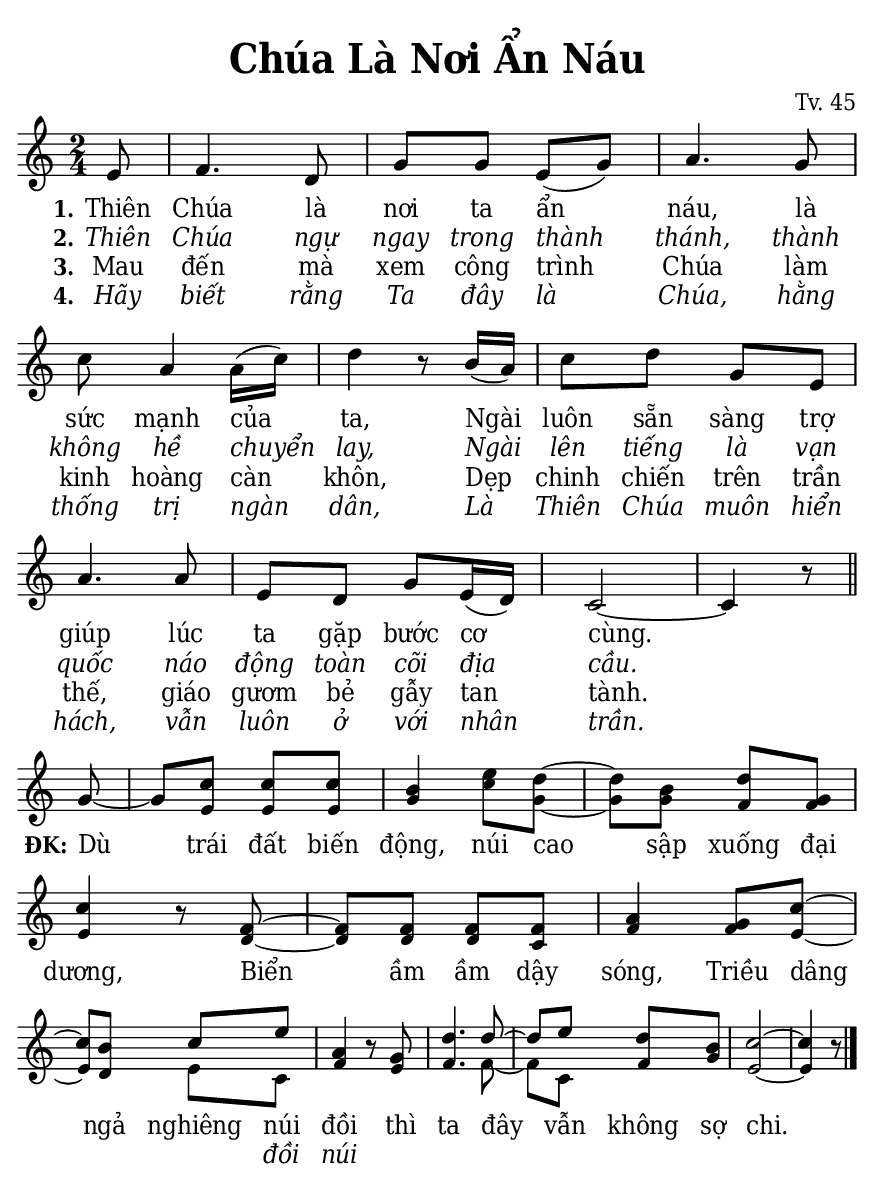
% Cài đặt chung\
\version "2.22.1"
\include "english.ly"

\header {
  title = \markup { \fontsize #1 "Chúa Là Nơi Ẩn Náu" }
  composer = "Tv. 45"
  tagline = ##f
}

% Nhạc phiên khúc
nhacPhienKhucSop = \relative c' {
  \partial 8 e8 |
  f4. d8 |
  g g e (g) |
  a4. g8 |
  c a4 a16 (c) |
  d4 r8 b16 (a) |
  c8 d g, e |
  a4. a8 |
  e d g e16 (d) |
  c2 ~ |
  c4 r8 \bar "||" \break
  
  g'8 ~ |
  g c c c |
  b4 e8 d ~ |
  d b d g, |
  c4 r8 f, ~ |
  f f f f |
  a4 g8 c ~ |
  c b c e |
  a,4 r8 g |
  d'4. d8 ~ |
  d e d b |
  c2 ~ |
  c4 r8 \bar "|."
}

nhacPhienKhucAlto = \relative c' {
  r8 |
  R2*9
  r4.
  g'8 ~ |
  g e e e |
  g4 c8 g ~ |
  g g f f |
  e4 r8 d ~ |
  d d d c |
  f4 f8 e ~ |
  e d e [c] |
  f4 r8 e |
  f4. f8 ~ |
  f [c] f g |
  e2 ~ |
  e4 r8
}

% Lời phiên khúc
loiPhienKhucSop = \lyrics {
  <<
    {
      \set stanza = "1."
      Thiên Chúa là nơi ta ẩn náu,
      là sức mạnh của ta,
      Ngài luôn sẵn sàng trợ giúp
      lúc ta gặp bước cơ cùng.
    }
    \new Lyrics {
	    \set associatedVoice = "beSop"
	    \set stanza = "2."
      \override Lyrics.LyricText.font-shape = #'italic
	    Thiên Chúa ngự ngay trong thành thánh,
	    thành không hề chuyển lay,
	    Ngài lên tiếng là vạn quốc
	    náo động toàn cõi địa cầu.
    }
    \new Lyrics {
	    \set associatedVoice = "beSop"
	    \set stanza = "3."
	    Mau đến mà xem công trình Chúa
	    làm kinh hoàng càn khôn,
	    Dẹp chinh chiến trên trần thế,
	    giáo gươm bẻ gẫy tan tành.
    }
    \new Lyrics {
	    \set associatedVoice = "beSop"
	    \set stanza = "4."
      \override Lyrics.LyricText.font-shape = #'italic
	    Hãy biết rằng Ta đây là Chúa,
	    hằng thống trị ngàn dân,
	    Là Thiên Chúa muôn hiển hách,
	    vẫn luôn ở với nhân trần.
    }
  >>
  \set stanza = "ĐK:"
  Dù trái đất biến động,
  núi cao sập xuống đại dương,
  Biển ầm ầm dậy sóng,
  Triều dâng ngả nghiêng
  <<
    { núi đồi }
    \new Lyrics {
	    \set associatedVoice = "beSop"
	    \override Lyrics.LyricText.font-shape = #'italic
	    đồi núi
	}
  >>
  thì ta đây vẫn không sợ chi.
}

% Dàn trang
\paper {
  #(set-paper-size "a5")
  top-margin = 3\mm
  bottom-margin = 3\mm
  left-margin = 3\mm
  right-margin = 3\mm
  indent = #0
  #(define fonts
	 (make-pango-font-tree "Deja Vu Serif Condensed"
	 		       "Deja Vu Serif Condensed"
			       "Deja Vu Serif Condensed"
			       (/ 20 20)))
  print-page-number = ##f
  system-system-spacing = #'((basic-distance . 0.1) (padding . 2))
}

TongNhip = {
  \key c \major \time 2/4
  \set Timing.beamExceptions = #'()
  \set Timing.baseMoment = #(ly:make-moment 1/4)
}

% Đổi kích thước nốt cho bè phụ
notBePhu =
#(define-music-function (font-size music) (number? ly:music?)
   (for-some-music
     (lambda (m)
       (if (music-is-of-type? m 'rhythmic-event)
           (begin
             (set! (ly:music-property m 'tweaks)
                   (cons `(font-size . ,font-size)
                         (ly:music-property m 'tweaks)))
             #t)
           #f))
     music)
   music)

\score {
  \new ChoirStaff <<
    \new Staff \with {
        \consists "Merge_rests_engraver"
        printPartCombineTexts = ##f
      }
      <<
      \new Voice \TongNhip \partCombine 
        \nhacPhienKhucSop
        \notBePhu -1 { \nhacPhienKhucAlto }
      \new NullVoice = beSop \nhacPhienKhucSop
      \new Lyrics \lyricsto beSop \loiPhienKhucSop
      >>
  >>
  \layout {
    \override Lyrics.LyricSpace.minimum-distance = #2
    \override Score.BarNumber.break-visibility = ##(#f #f #f)
    \override Score.SpacingSpanner.uniform-stretching = ##t
  } 
}
